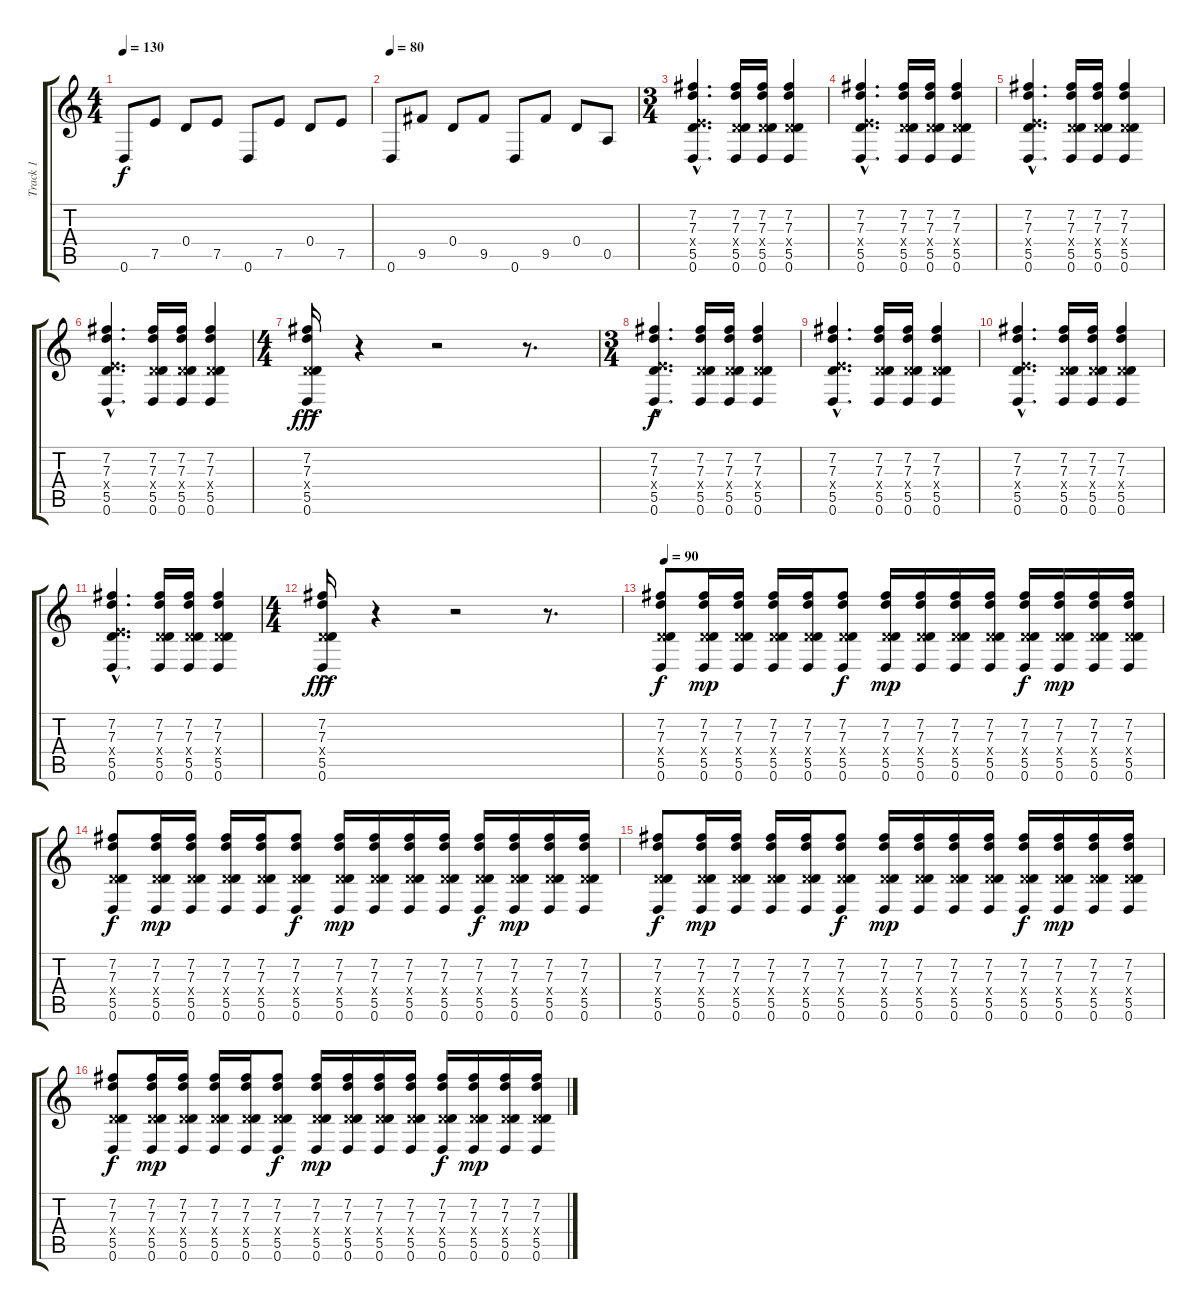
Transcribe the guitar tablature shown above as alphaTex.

\track ("Track 1" "Track 1") {instrument acousticguitarsteel}
\staff {score tabs}
\tuning (E4 B3 G3 D3 A2 D2) {hide}
\ts (4 4)
\tempo 130
\clef g2
\ks c
0.6.8{dy f} 7.5.8 0.4.8 7.5.8 0.6.8 7.5.8 0.4.8 7.5.8 |
\tempo 80
0.6.8 9.5.8 0.4.8 9.5.8 0.6.8 9.5.8 0.4.8 0.5.8 |
\ts (3 4)
(7.2{hac} 7.3{hac} 2.4{hac x} 5.5{hac} 0.6{hac}).4{d} (7.2 7.3 0.4{x} 5.5 0.6).16 (7.2 7.3 0.4{x} 5.5 0.6).16 (7.2 7.3 0.4{x} 5.5 0.6).4 |
(7.2{hac} 7.3{hac} 2.4{hac x} 5.5{hac} 0.6{hac}).4{d} (7.2 7.3 0.4{x} 5.5 0.6).16 (7.2 7.3 0.4{x} 5.5 0.6).16 (7.2 7.3 0.4{x} 5.5 0.6).4 |
(7.2{hac} 7.3{hac} 2.4{hac x} 5.5{hac} 0.6{hac}).4{d} (7.2 7.3 0.4{x} 5.5 0.6).16 (7.2 7.3 0.4{x} 5.5 0.6).16 (7.2 7.3 0.4{x} 5.5 0.6).4 |
(7.2{hac} 7.3{hac} 2.4{hac x} 5.5{hac} 0.6{hac}).4{d} (7.2 7.3 0.4{x} 5.5 0.6).16 (7.2 7.3 0.4{x} 5.5 0.6).16 (7.2 7.3 0.4{x} 5.5 0.6).4 |
\ts (4 4)
(7.2{ac} 7.3{ac} 0.4{ac x} 5.5{ac} 0.6{ac}).16{dy fff} r.4 r.2 r.8{d} |
\ts (3 4)
(7.2{hac} 7.3{hac} 2.4{hac x} 5.5{hac} 0.6{hac}).4{d dy f} (7.2 7.3 0.4{x} 5.5 0.6).16 (7.2 7.3 0.4{x} 5.5 0.6).16 (7.2 7.3 0.4{x} 5.5 0.6).4 |
(7.2{hac} 7.3{hac} 2.4{hac x} 5.5{hac} 0.6{hac}).4{d} (7.2 7.3 0.4{x} 5.5 0.6).16 (7.2 7.3 0.4{x} 5.5 0.6).16 (7.2 7.3 0.4{x} 5.5 0.6).4 |
(7.2{hac} 7.3{hac} 2.4{hac x} 5.5{hac} 0.6{hac}).4{d} (7.2 7.3 0.4{x} 5.5 0.6).16 (7.2 7.3 0.4{x} 5.5 0.6).16 (7.2 7.3 0.4{x} 5.5 0.6).4 |
(7.2{hac} 7.3{hac} 2.4{hac x} 5.5{hac} 0.6{hac}).4{d} (7.2 7.3 0.4{x} 5.5 0.6).16 (7.2 7.3 0.4{x} 5.5 0.6).16 (7.2 7.3 0.4{x} 5.5 0.6).4 |
\ts (4 4)
(7.2{ac} 7.3{ac} 0.4{ac x} 5.5{ac} 0.6{ac}).16{dy fff} r.4 r.2 r.8{d} |
\tempo 90
(7.2 7.3 0.4{x} 5.5 0.6).8{dy f} (7.2 7.3 0.4{x} 5.5 0.6).16{dy mp} (7.2 7.3 0.4{x} 5.5 0.6).16 (7.2 7.3 0.4{x} 5.5 0.6).16 (7.2 7.3 0.4{x} 5.5 0.6).16 (7.2 7.3 0.4{x} 5.5 0.6).8{dy f} (7.2 7.3 0.4{x} 5.5 0.6).16{dy mp} (7.2 7.3 0.4{x} 5.5 0.6).16 (7.2 7.3 0.4{x} 5.5 0.6).16 (7.2 7.3 0.4{x} 5.5 0.6).16 (7.2 7.3 0.4{x} 5.5 0.6).16{dy f} (7.2 7.3 0.4{x} 5.5 0.6).16{dy mp} (7.2 7.3 0.4{x} 5.5 0.6).16 (7.2 7.3 0.4{x} 5.5 0.6).16 |
(7.2 7.3 0.4{x} 5.5 0.6).8{dy f} (7.2 7.3 0.4{x} 5.5 0.6).16{dy mp} (7.2 7.3 0.4{x} 5.5 0.6).16 (7.2 7.3 0.4{x} 5.5 0.6).16 (7.2 7.3 0.4{x} 5.5 0.6).16 (7.2 7.3 0.4{x} 5.5 0.6).8{dy f} (7.2 7.3 0.4{x} 5.5 0.6).16{dy mp} (7.2 7.3 0.4{x} 5.5 0.6).16 (7.2 7.3 0.4{x} 5.5 0.6).16 (7.2 7.3 0.4{x} 5.5 0.6).16 (7.2 7.3 0.4{x} 5.5 0.6).16{dy f} (7.2 7.3 0.4{x} 5.5 0.6).16{dy mp} (7.2 7.3 0.4{x} 5.5 0.6).16 (7.2 7.3 0.4{x} 5.5 0.6).16 |
(7.2 7.3 0.4{x} 5.5 0.6).8{dy f} (7.2 7.3 0.4{x} 5.5 0.6).16{dy mp} (7.2 7.3 0.4{x} 5.5 0.6).16 (7.2 7.3 0.4{x} 5.5 0.6).16 (7.2 7.3 0.4{x} 5.5 0.6).16 (7.2 7.3 0.4{x} 5.5 0.6).8{dy f} (7.2 7.3 0.4{x} 5.5 0.6).16{dy mp} (7.2 7.3 0.4{x} 5.5 0.6).16 (7.2 7.3 0.4{x} 5.5 0.6).16 (7.2 7.3 0.4{x} 5.5 0.6).16 (7.2 7.3 0.4{x} 5.5 0.6).16{dy f} (7.2 7.3 0.4{x} 5.5 0.6).16{dy mp} (7.2 7.3 0.4{x} 5.5 0.6).16 (7.2 7.3 0.4{x} 5.5 0.6).16 |
(7.2 7.3 0.4{x} 5.5 0.6).8{dy f} (7.2 7.3 0.4{x} 5.5 0.6).16{dy mp} (7.2 7.3 0.4{x} 5.5 0.6).16 (7.2 7.3 0.4{x} 5.5 0.6).16 (7.2 7.3 0.4{x} 5.5 0.6).16 (7.2 7.3 0.4{x} 5.5 0.6).8{dy f} (7.2 7.3 0.4{x} 5.5 0.6).16{dy mp} (7.2 7.3 0.4{x} 5.5 0.6).16 (7.2 7.3 0.4{x} 5.5 0.6).16 (7.2 7.3 0.4{x} 5.5 0.6).16 (7.2 7.3 0.4{x} 5.5 0.6).16{dy f} (7.2 7.3 0.4{x} 5.5 0.6).16{dy mp} (7.2 7.3 0.4{x} 5.5 0.6).16 (7.2 7.3 0.4{x} 5.5 0.6).16
